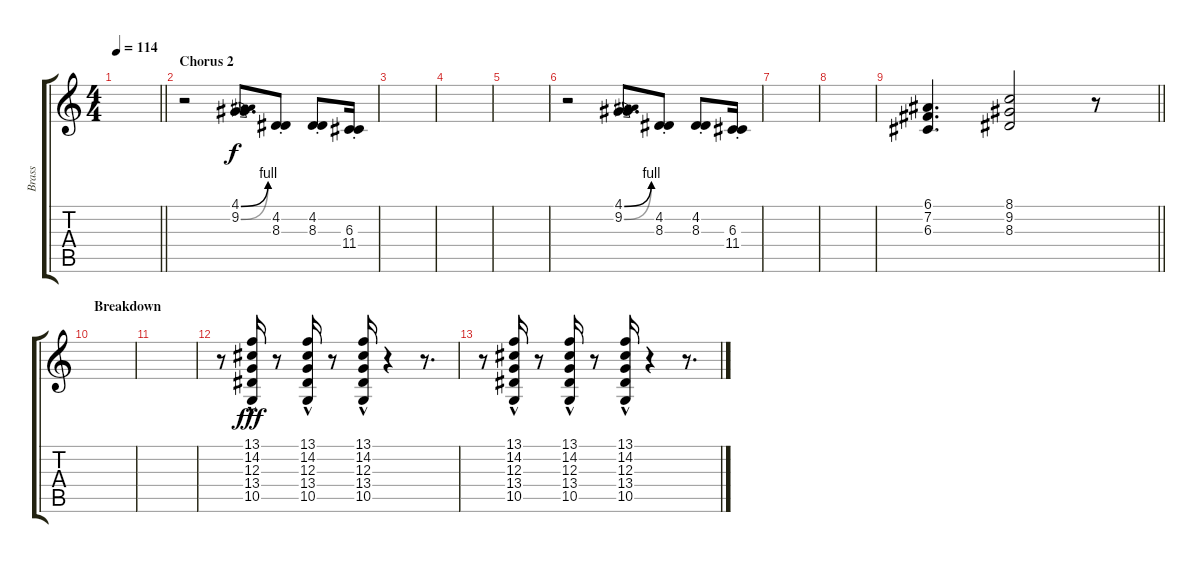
\track ("Brass" "Brass") {instrument trombone}
\staff {score tabs}
\tuning (E4 B3 G3 D3 A2 E2) {hide}
\ts (4 4)
\tempo 114
\clef g2
\barLineRight lightlight
\ks c
|
\section ("" "Chorus 2")
r.2 (4.1{be (bend 0 0 60 4)} 9.2{be (bend 0 0 60 4)}).8{d} (4.2{st} 8.3{st}).8 (4.2{st} 8.3{st}).8 (6.3{st} 11.4{st}).16 |
|
|
|
r.2 (4.1{be (bend 0 0 60 4)} 9.2{be (bend 0 0 60 4)}).8{d} (4.2{st} 8.3{st}).8 (4.2{st} 8.3{st}).8 (6.3{st} 11.4{st}).16 |
|
|
\barLineRight lightlight
(6.1 7.2 6.3).4{d} (8.1 9.2 8.3).2 r.8 |
\section ("" "Breakdown")
|
|
r.8 (13.1{hac} 14.2{hac} 12.3{hac} 13.4{hac} 10.5{hac}).16{dy fff} r.8 (13.1{hac} 14.2{hac} 12.3{hac} 13.4{hac} 10.5{hac}).16 r.8 (13.1{hac} 14.2{hac} 12.3{hac} 13.4{hac} 10.5{hac}).16 r.4 r.8{d} |
r.8 (13.1{hac} 14.2{hac} 12.3{hac} 13.4{hac} 10.5{hac}).16 r.8 (13.1{hac} 14.2{hac} 12.3{hac} 13.4{hac} 10.5{hac}).16 r.8 (13.1{hac} 14.2{hac} 12.3{hac} 13.4{hac} 10.5{hac}).16 r.4 r.8{d}
